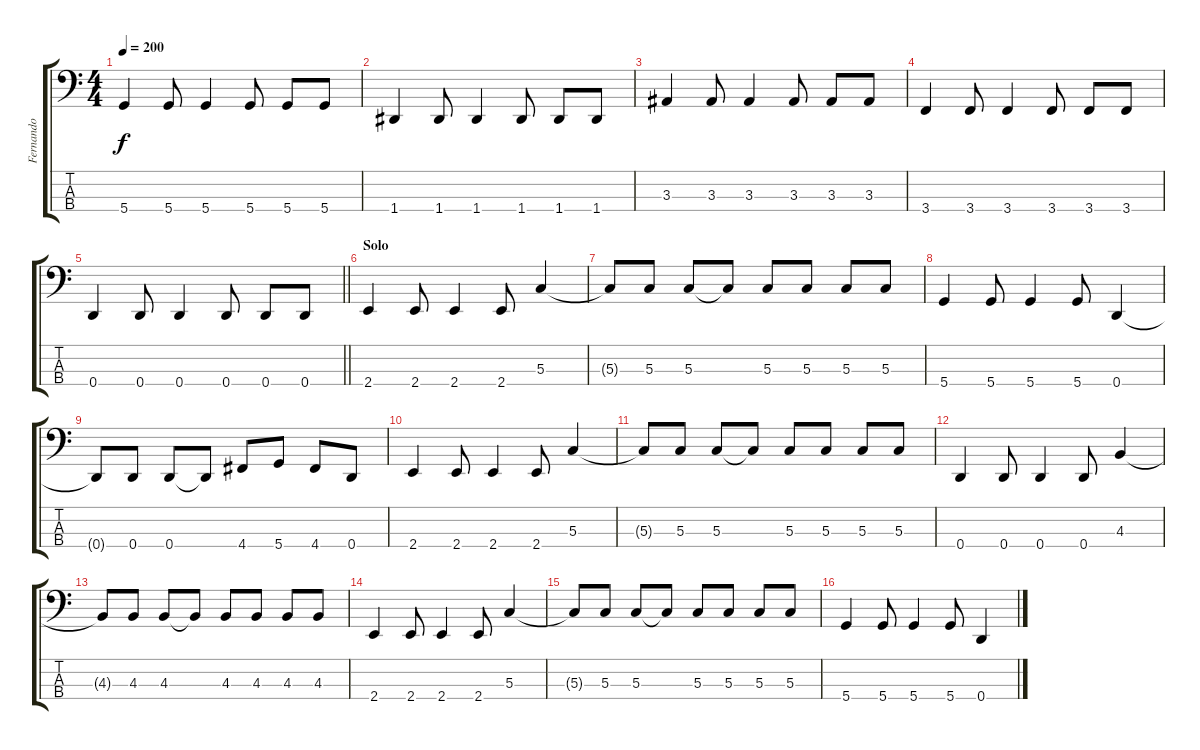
\track ("Fernando" "Fernando") {instrument electricbassfinger}
\staff {score tabs}
\tuning (F2 C2 G1 D1) {hide}
\ts (4 4)
\tempo 200
\clef f4
\ks c
5.4.4{dy f} 5.4.8 5.4.4 5.4.8 5.4.8 5.4.8 |
1.4.4 1.4.8 1.4.4 1.4.8 1.4.8 1.4.8 |
3.3.4 3.3.8 3.3.4 3.3.8 3.3.8 3.3.8 |
3.4.4 3.4.8 3.4.4 3.4.8 3.4.8 3.4.8 |
\barLineRight lightlight
0.4.4 0.4.8 0.4.4 0.4.8 0.4.8 0.4.8 |
\section ("" "Solo")
2.4.4 2.4.8 2.4.4 2.4.8 5.3.4 |
5.3{t}.8 5.3.8 5.3.8 5.3{t}.8 5.3.8 5.3.8 5.3.8 5.3.8 |
5.4.4 5.4.8 5.4.4 5.4.8 0.4.4 |
0.4{t}.8 0.4.8 0.4.8 0.4{t}.8 4.4.8 5.4.8 4.4.8 0.4.8 |
2.4.4 2.4.8 2.4.4 2.4.8 5.3.4 |
5.3{t}.8 5.3.8 5.3.8 5.3{t}.8 5.3.8 5.3.8 5.3.8 5.3.8 |
0.4.4 0.4.8 0.4.4 0.4.8 4.3.4 |
4.3{t}.8 4.3.8 4.3.8 4.3{t}.8 4.3.8 4.3.8 4.3.8 4.3.8 |
2.4.4 2.4.8 2.4.4 2.4.8 5.3.4 |
5.3{t}.8 5.3.8 5.3.8 5.3{t}.8 5.3.8 5.3.8 5.3.8 5.3.8 |
5.4.4 5.4.8 5.4.4 5.4.8 0.4.4
